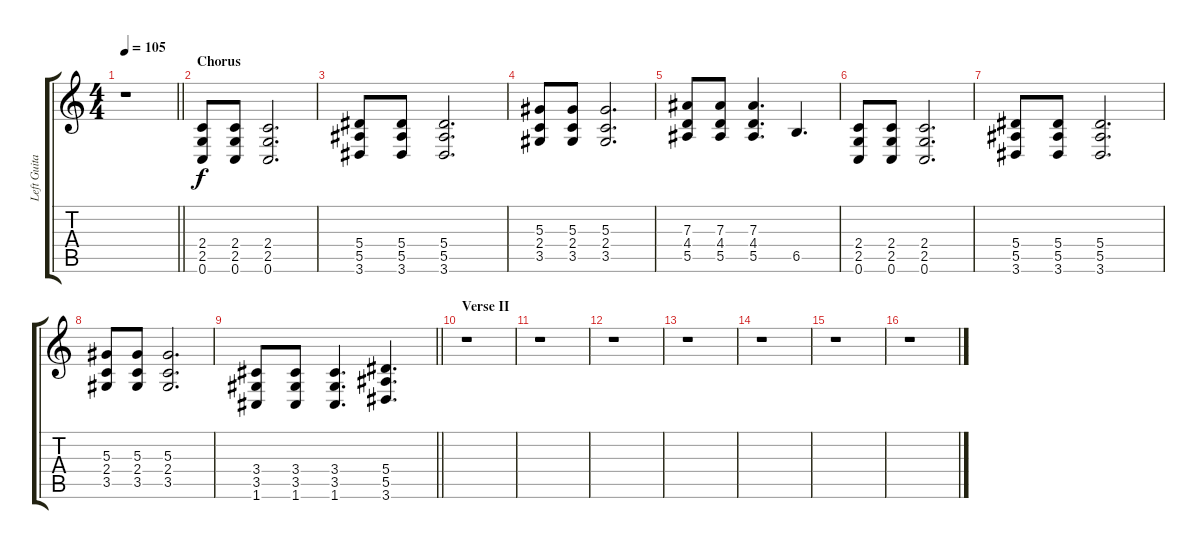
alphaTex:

\track ("Left Guitar" "Left Guita") {instrument distortionguitar}
\staff {score tabs}
\tuning (C4 G3 Eb3 Bb2 F2 C2) {hide}
\ts (4 4)
\tempo 105
\clef g2
\barLineRight lightlight
\ks c
r.1{dy f} |
\section ("" "Chorus")
(2.4 2.5 0.6).8 (2.4 2.5 0.6).8 (2.4 2.5 0.6).2{d} |
(5.4 5.5 3.6).8 (5.4 5.5 3.6).8 (5.4 5.5 3.6).2{d} |
(5.3 2.4 3.5).8 (5.3 2.4 3.5).8 (5.3 2.4 3.5).2{d} |
(7.3 4.4 5.5).8 (7.3 4.4 5.5).8 (7.3 4.4 5.5).4{d} 6.5.4{d} |
(2.4 2.5 0.6).8 (2.4 2.5 0.6).8 (2.4 2.5 0.6).2{d} |
(5.4 5.5 3.6).8 (5.4 5.5 3.6).8 (5.4 5.5 3.6).2{d} |
(5.3 2.4 3.5).8 (5.3 2.4 3.5).8 (5.3 2.4 3.5).2{d} |
\barLineRight lightlight
(3.4 3.5 1.6).8 (3.4 3.5 1.6).8 (3.4 3.5 1.6).4{d} (5.4 5.5 3.6).4{d} |
\section ("" "Verse II")
r.1 |
r.1 |
r.1 |
r.1 |
r.1 |
r.1 |
r.1
